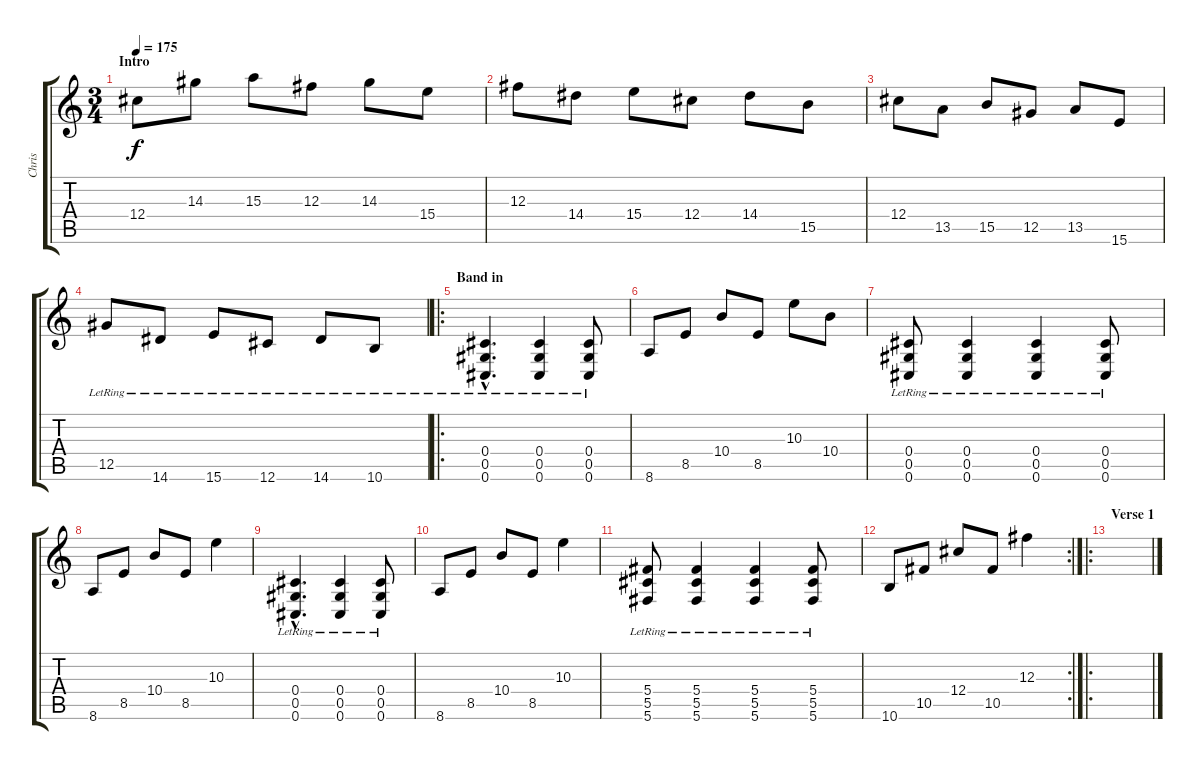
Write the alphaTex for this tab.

\track ("Chris" "Chris") {instrument distortionguitar}
\staff {score tabs}
\tuning (Eb4 Bb3 Gb3 Db3 Ab2 Db2) {hide}
\ts (3 4)
\section ("" "Intro")
\tempo 175
\clef g2
\ks c
12.4.8{dy f instrument distortionguitar} 14.3.8 15.3.8 12.3.8 14.3.8 15.4.8 |
12.3.8 14.4.8 15.4.8 12.4.8 14.4.8 15.5.8 |
12.4.8 13.5.8 15.5.8 12.5.8 13.5.8 15.6.8 |
12.5{lr}.8 14.6{lr}.8 15.6{lr}.8 12.6{lr}.8 14.6{lr}.8 10.6{lr}.8 |
\ro
\section ("" "Band in")
(0.4{hac lr} 0.5{hac lr} 0.6{hac lr}).4{d} (0.4{lr} 0.5{lr} 0.6{lr}).4 (0.4{lr} 0.5{lr} 0.6{lr}).8 |
8.6.8 8.5.8 10.4.8 8.5.8 10.3.8 10.4.8 |
(0.4{lr} 0.5{lr} 0.6{lr}).8 (0.4{lr} 0.5{lr} 0.6{lr}).4 (0.4{lr} 0.5{lr} 0.6{lr}).4 (0.4{lr} 0.5{lr} 0.6{lr}).8 |
8.6.8 8.5.8 10.4.8 8.5.8 10.3.4 |
(0.4{hac lr} 0.5{hac lr} 0.6{hac lr}).4{d} (0.4{lr} 0.5{lr} 0.6{lr}).4 (0.4{lr} 0.5{lr} 0.6{lr}).8 |
8.6.8 8.5.8 10.4.8 8.5.8 10.3.4 |
(5.4{lr} 5.5{lr} 5.6{lr}).8 (5.4{lr} 5.5{lr} 5.6{lr}).4 (5.4{lr} 5.5{lr} 5.6{lr}).4 (5.4{lr} 5.5{lr} 5.6{lr}).8 |
\rc 2
10.6.8 10.5.8 12.4.8 10.5.8 12.3.4 |
\ro
\section ("" "Verse 1")
